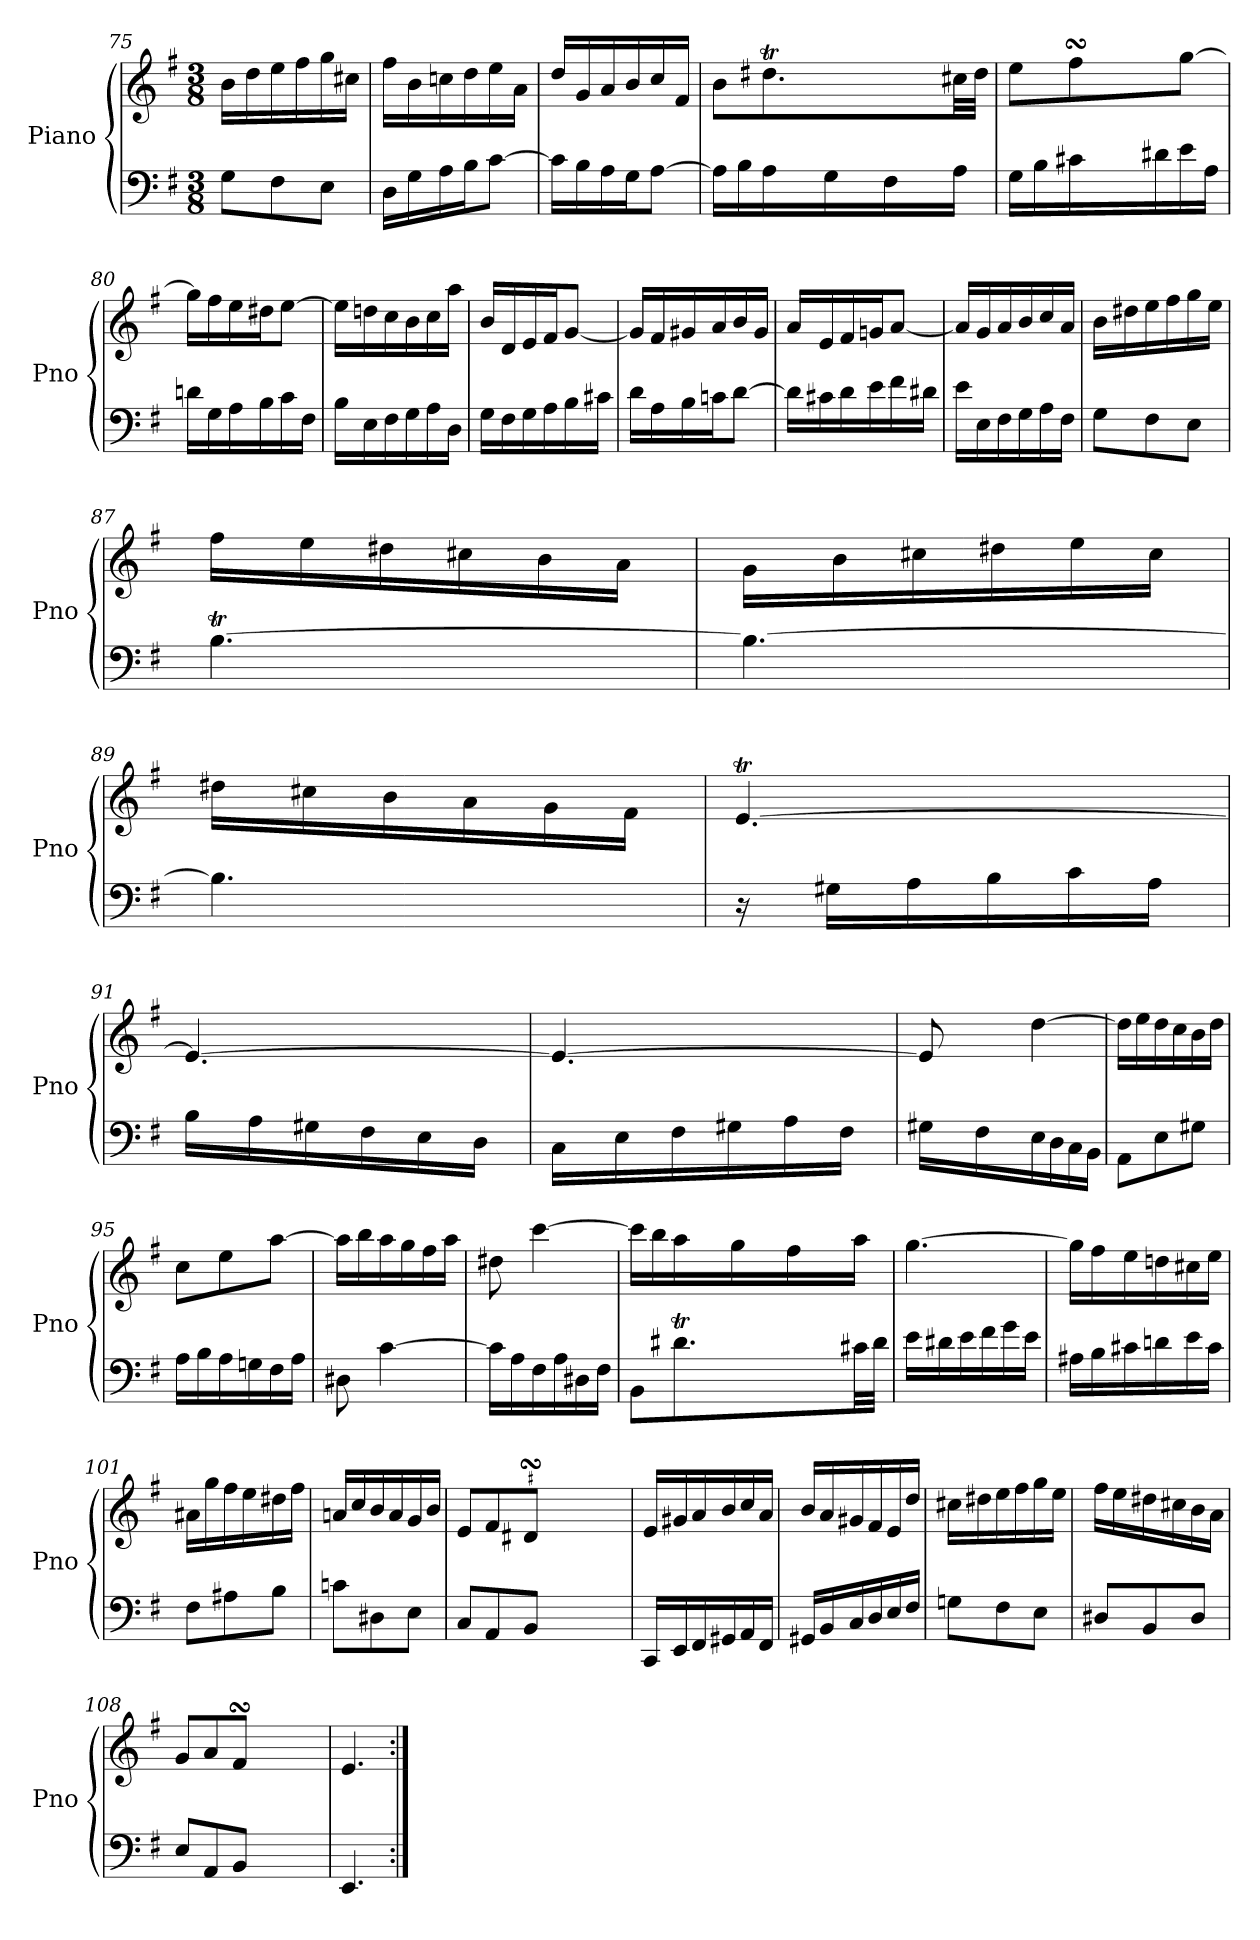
**kern	**kern
*part1	*part1
*staff2	*staff1
*I"Piano	*
*I'Pno	*
*clefF4	*clefG2
*k[f#]	*k[f#]
*M3/8	*M3/8
=75	=75
8G\L	16b\LL
.	16dd\
8F#\	16ee\
.	16ff#\
8E\J	16gg\
.	16cc#X\JJ
=76	=76
16D\LL	16ff#\LL
16G\	16b\
16A\	16ccn\
16B\J	16dd\
[8c\J	16ee\
.	16a\JJ
=77	=77
16c\LL]	16dd/LL
16B\	16g/
16A\	16a/
16G\J	16b/
[8A\J	16cc/
.	16f#/JJ
=78	=78
*	*^
16A\LL]	8b\L	8ryy
16B\	.	.
*	*	*Xtuplet
16A\	8.dd#Xt\	128%3ee!yy
.	.	128%3dd#!yy
.	.	128%3ee!yy
16G\	.	.
.	.	128%3dd#!yy
.	.	128%3ee!yy
.	.	128%3dd#!yy
16F#\	.	.
.	.	128%3ee!yy
.	.	128%3dd#!yy
16A\JJ	32cc#X\LL	16ryy
.	32dd#\JJJ	.
=79	=79	=79
16G\LL	8ee\L	8ryy
16B\	.	.
16c#X\	8ff#sSsS\	64gg!yy
.	.	64ff#!yy
.	.	64ee!yy
.	.	[64ff#!yy
16d#X\	.	16ff#!yy]
16e\	[8gg\J	8ryy
16A\JJ	.	.
*	*v	*v
!!LO:LB:g=z
=80	=80
16dn\LL	16gg\LL]
16G\	16ff#\
16A\	16ee\
16B\	16dd#X\J
16c\	[8ee\J
16F#\JJ	.
=81	=81
16B\LL	16ee\LL]
16E\	16ddn\
16F#\	16cc\
16G\	16b\
16A\	16cc\
16D\JJ	16aa\JJ
=82	=82
16G\LL	16b/LL
16F#\	16d/
16G\	16e/
16A\	16f#/J
16B\	[8g/J
16c#X\JJ	.
=83	=83
16d\LL	16g/LL]
16A\	16f#/
16B\	16g#X/
16cn\J	16a/
[8d\J	16b/
.	16g#/JJ
=84	=84
16d\LL]	16a/LL
16c#X\	16e/
16d\	16f#/
16e\	16gn/J
16f#\	[8a/J
16d#X\JJ	.
=85	=85
16e\LL	16a/LL]
16E\	16g/
16F#\	16a/
16G\	16b/
16A\	16cc/
16F#\JJ	16a/JJ
!!LO:LB:g=z
=86	=86
8G\L	16b\LL
.	16dd#X\
8F#\	16ee\
.	16ff#\
8E\J	16gg\
.	16ee\JJ
=87	=87
*^	*
*	*Xtuplet	*
[4.Bt\	48c#X!yy	16ff#\LL
.	48B!yy	.
.	48c#!yy	.
.	48B!yy	16ee\
.	48c#!yy	.
.	48B!yy	.
.	48c#!yy	16dd#X\
.	48B!yy	.
.	48c#!yy	.
.	48B!yy	16cc#X\
.	48c#!yy	.
.	48B!yy	.
.	48c#!yy	16b\
.	48B!yy	.
.	48c#!yy	.
.	48B!yy	16a\JJ
.	48c#!yy	.
.	48B!yy	.
=88	=88	=88
4.B\_	48c#X!yy	16g\LL
.	48B!yy	.
.	48c#!yy	.
.	48B!yy	16b\
.	48c#!yy	.
.	48B!yy	.
.	48c#!yy	16cc#X\
.	48B!yy	.
.	48c#!yy	.
.	48B!yy	16dd#X\
.	48c#!yy	.
.	48B!yy	.
.	48c#!yy	16ee\
.	48B!yy	.
.	48c#!yy	.
.	48B!yy	16cc#\JJ
.	48c#!yy	.
.	48B!yy	.
=89	=89	=89
4.B\]	48c#X!yy	16dd#X\LL
.	48B!yy	.
.	48c#!yy	.
.	48B!yy	16cc#X\
.	48c#!yy	.
.	48B!yy	.
.	48c#!yy	16b\
.	48B!yy	.
.	48c#!yy	.
.	48B!yy	16a\
.	48c#!yy	.
.	48B!yy	.
.	48c#!yy	16g\
.	48B!yy	.
.	48c#!yy	.
.	48B!yy	16f#\JJ
.	48c#!yy	.
.	48B!yy	.
*v	*v	*
=90	=90
*	*^
16r	[4.eT/	48f#!yy
.	.	48e!yy
.	.	48f#!yy
16G#X\LL	.	48e!yy
.	.	48f#!yy
.	.	48e!yy
16A\	.	48f#!yy
.	.	48e!yy
.	.	48f#!yy
16B\	.	48e!yy
.	.	48f#!yy
.	.	48e!yy
16c\	.	48f#!yy
.	.	48e!yy
.	.	48f#!yy
16A\JJ	.	48e!yy
.	.	48f#!yy
.	.	48e!yy
=91	=91	=91
16B\LL	4.e/_	48f#!yy
.	.	48e!yy
.	.	48f#!yy
16A\	.	48e!yy
.	.	48f#!yy
.	.	48e!yy
16G#X\	.	48f#!yy
.	.	48e!yy
.	.	48f#!yy
16F#\	.	48e!yy
.	.	48f#!yy
.	.	48e!yy
16E\	.	48f#!yy
.	.	48e!yy
.	.	48f#!yy
16D\JJ	.	48e!yy
.	.	48f#!yy
.	.	48e!yy
!!LO:LB:g=z	!!
=92	=92	=92
16C\LL	4.e/_	48f#!yy
.	.	48e!yy
.	.	48f#!yy
16E\	.	48e!yy
.	.	48f#!yy
.	.	48e!yy
16F#\	.	48f#!yy
.	.	48e!yy
.	.	48f#!yy
16G#X\	.	48e!yy
.	.	48f#!yy
.	.	48e!yy
16A\	.	48f#!yy
.	.	48e!yy
.	.	48f#!yy
16F#\JJ	.	48e!yy
.	.	48f#!yy
.	.	48e!yy
=93	=93	=93
16G#X\LL	8e/]	48f#!yy
.	.	48e!yy
.	.	48f#!yy
16F#\	.	48e!yy
.	.	48f#!yy
.	.	48e!yy
16E\	[4dd\	4ryy
16D\	.	.
16C\	.	.
16BB\JJ	.	.
*	*v	*v
=94	=94
8AA\L	16dd\LL]
.	16ee\
8E\	16dd\
.	16cc\
8G#X\J	16b\
.	16dd\JJ
=95	=95
16A\LL	8cc\L
16B\	.
16A\	8ee\
16Gn\	.
16F#\	[8aa\J
16A\JJ	.
=96	=96
8D#X\	16aa\LL]
.	16bb\
[4c\	16aa\
.	16gg\
.	16ff#\
.	16aa\JJ
=97	=97
16c\LL]	8dd#X\
16A\	.
16F#\	[4ccc\
16A\	.
16D#X\	.
16F#\JJ	.
!!LO:LB:g=z
=98	=98
*^	*
8BB\L	8ryy	16ccc\LL]
.	.	16bb\
8.d#Xt\	128%3e!yy	16aa\
.	128%3d#!yy	.
.	128%3e!yy	.
.	.	16gg\
.	128%3d#!yy	.
.	128%3e!yy	.
.	128%3d#!yy	.
.	.	16ff#\
.	128%3e!yy	.
.	128%3d#!yy	.
32c#X\LL	16ryy	16aa\JJ
32d#\JJJ	.	.
*v	*v	*
=99	=99
16e\LL	[4.gg\
16d#X\	.
16e\	.
16f#\	.
16g\	.
16e\JJ	.
=100	=100
16A#X\LL	16gg\LL]
16B\	16ff#\
16c#X\	16ee\
16dn\	16ddn\
16e\	16cc#X\
16c#\JJ	16ee\JJ
=101	=101
8F#\L	16a#X\LL
.	16gg\
8A#X\	16ff#\
.	16ee\
8B\J	16dd#X\
.	16ff#\JJ
=102	=102
8cn\L	16an/LL
.	16cc/
8D#X\	16b/
.	16a/
8E\J	16g/
.	16b/JJ
!!LO:LB:g=z
=103	=103
*	*^
8C/L	8e/L	4ryy
8AA/	8f#/	.
8BB/J	8d#XsSsS/J	64e!yy
.	.	64d#!yy
.	.	64c#X!yy
.	.	[16d#!yy
.	.	64d#!yy]
*	*v	*v
=104	=104
16CC/LL	16e/LL
16EE/	16g#X/
16FF#/	16a/
16GG#X/	16b/
16AA/	16cc/
16FF#/JJ	16a/JJ
=105	=105
16GG#X/LL	16b/LL
16BB/	16a/
16C/	16g#X/
16D/	16f#/
16E/	16e/
16F#/JJ	16dd/JJ
=106	=106
8Gn\L	16cc#X\LL
.	16dd#X\
8F#\	16ee\
.	16ff#\
8E\J	16gg\
.	16ee\JJ
=107	=107
8D#X/L	16ff#\LL
.	16ee\
8BB/	16dd#X\
.	16cc#X\
8D#/J	16b\
.	16a\JJ
=108	=108
*	*^
8E/L	8g/L	4ryy
8AA/	8a/	.
8BB/J	8f#sSsS/J	64g!yy
.	.	64f#!yy
.	.	64e!yy
.	.	[16f#!yy
.	.	64f#!yy]
*	*v	*v
=109	=109
4.EE/	4.e/
=:|!	=:|!
*-	*-
